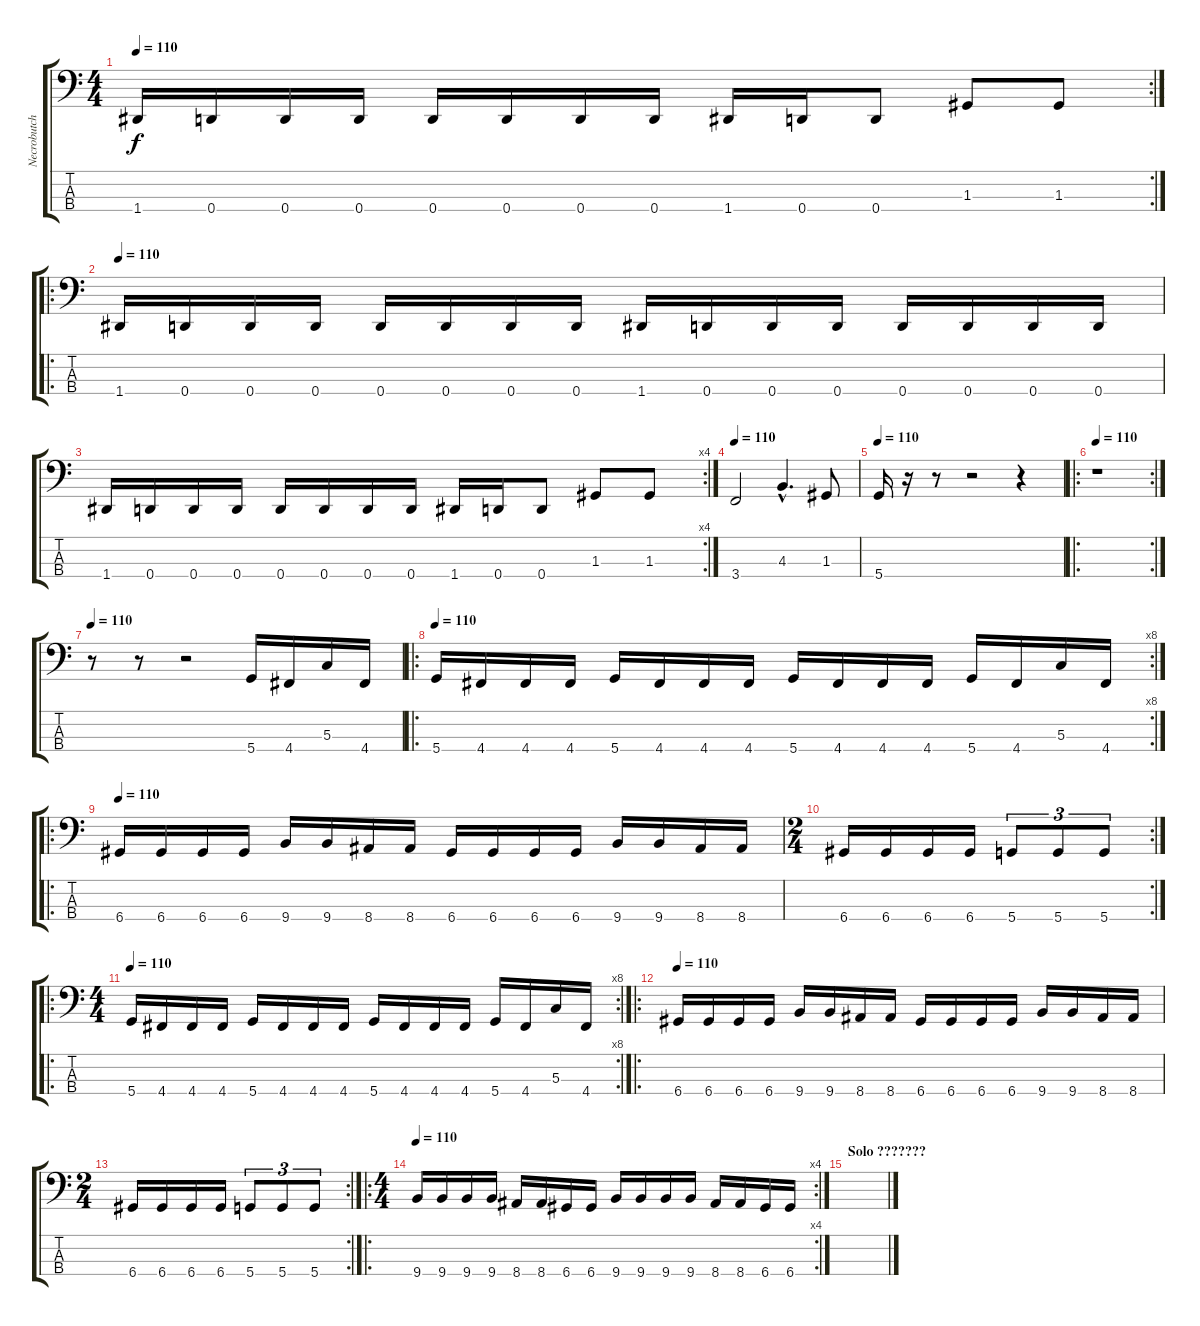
\track ("Necrobutcher" "Necrobutch") {instrument electricbasspick}
\staff {score tabs}
\tuning (F2 C2 G1 D1) {hide}
\rc 2
\ts (4 4)
\tempo 110
\clef f4
\ks c
1.4.16{dy f} 0.4.16 0.4.16 0.4.16 0.4.16 0.4.16 0.4.16 0.4.16 1.4.16 0.4.16 0.4.8 1.3.8 1.3.8 |
\ro
\tempo 110
1.4.16 0.4.16 0.4.16 0.4.16 0.4.16 0.4.16 0.4.16 0.4.16 1.4.16 0.4.16 0.4.16 0.4.16 0.4.16 0.4.16 0.4.16 0.4.16 |
\rc 4
1.4.16 0.4.16 0.4.16 0.4.16 0.4.16 0.4.16 0.4.16 0.4.16 1.4.16 0.4.16 0.4.8 1.3.8 1.3.8 |
\tempo 110
3.4.2 4.3{hac}.4{d} 1.3.8 |
\tempo 110
5.4.16 r.16 r.8 r.2 r.4 |
\ro
\rc 2
\tempo 110
r.1 |
\tempo 110
r.8 r.8 r.2 5.4.16 4.4.16 5.3.16 4.4.16 |
\ro
\rc 8
\tempo 110
5.4.16 4.4.16 4.4.16 4.4.16 5.4.16 4.4.16 4.4.16 4.4.16 5.4.16 4.4.16 4.4.16 4.4.16 5.4.16 4.4.16 5.3.16 4.4.16 |
\ro
\tempo 110
6.4.16 6.4.16 6.4.16 6.4.16 9.4.16 9.4.16 8.4.16 8.4.16 6.4.16 6.4.16 6.4.16 6.4.16 9.4.16 9.4.16 8.4.16 8.4.16 |
\rc 2
\ts (2 4)
6.4.16 6.4.16 6.4.16 6.4.16 5.4.8{tu (3 2)} 5.4.8{tu (3 2)} 5.4.8{tu (3 2)} |
\ro
\rc 8
\ts (4 4)
\tempo 110
5.4.16 4.4.16 4.4.16 4.4.16 5.4.16 4.4.16 4.4.16 4.4.16 5.4.16 4.4.16 4.4.16 4.4.16 5.4.16 4.4.16 5.3.16 4.4.16 |
\ro
\tempo 110
6.4.16 6.4.16 6.4.16 6.4.16 9.4.16 9.4.16 8.4.16 8.4.16 6.4.16 6.4.16 6.4.16 6.4.16 9.4.16 9.4.16 8.4.16 8.4.16 |
\rc 2
\ts (2 4)
6.4.16 6.4.16 6.4.16 6.4.16 5.4.8{tu (3 2)} 5.4.8{tu (3 2)} 5.4.8{tu (3 2)} |
\ro
\rc 4
\ts (4 4)
\tempo 110
9.4.16 9.4.16 9.4.16 9.4.16 8.4.16 8.4.16 6.4.16 6.4.16 9.4.16 9.4.16 9.4.16 9.4.16 8.4.16 8.4.16 6.4.16 6.4.16 |
\section ("" "Solo ???????")
